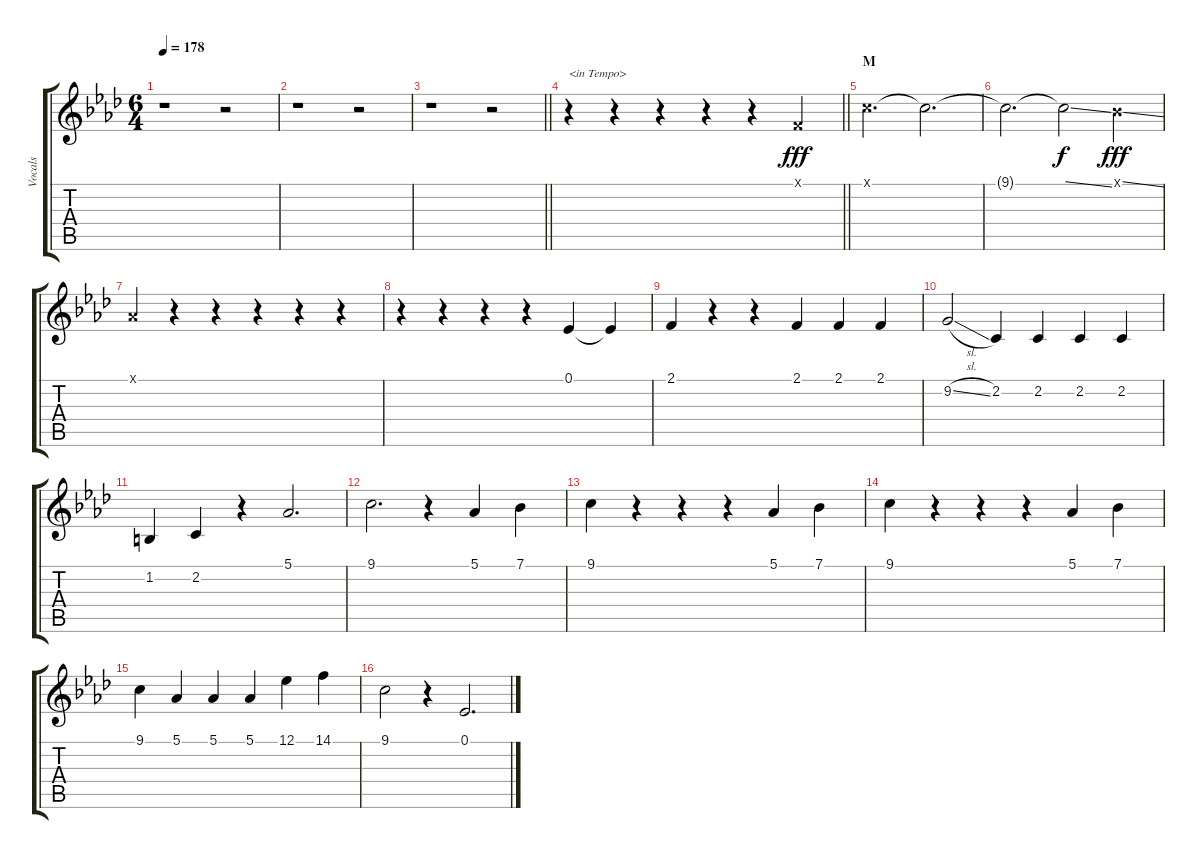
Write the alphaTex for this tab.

\track ("Vocals" "Vocals") {instrument voiceoohs}
\staff {score tabs}
\tuning (Eb4 Bb3 Gb3 Db3 Ab2 Db2) {hide}
\ts (6 4)
\tempo 178
\clef g2
\ks ab
r.1{dy fff} r.2 |
r.1 r.2 |
\barLineRight lightlight
r.1 r.2 |
\barLineRight lightlight
r.4{txt "<in Tempo>"} r.4 r.4 r.4 r.4 2.1{x}.4 |
\section ("" "M")
9.1{x}.2{d} 9.1{t}.2{d} |
9.1{t}.2{d} 9.1{ss t}.2{dy f} 7.1{ss x}.4{dy fff} |
5.1{x}.4 r.4 r.4 r.4 r.4 r.4 |
r.4 r.4 r.4 r.4 0.1.4 0.1{t}.4 |
2.1.4 r.4 r.4 2.1.4 2.1.4 2.1.4 |
9.2{sl}.2 2.2.4 2.2.4 2.2.4 2.2.4 |
1.2.4 2.2.4 r.4 5.1.2{d} |
9.1.2{d} r.4 5.1.4 7.1.4 |
9.1.4 r.4 r.4 r.4 5.1.4 7.1.4 |
9.1.4 r.4 r.4 r.4 5.1.4 7.1.4 |
9.1.4 5.1.4 5.1.4 5.1.4 12.1.4 14.1.4 |
9.1.2 r.4 0.1.2{d}
